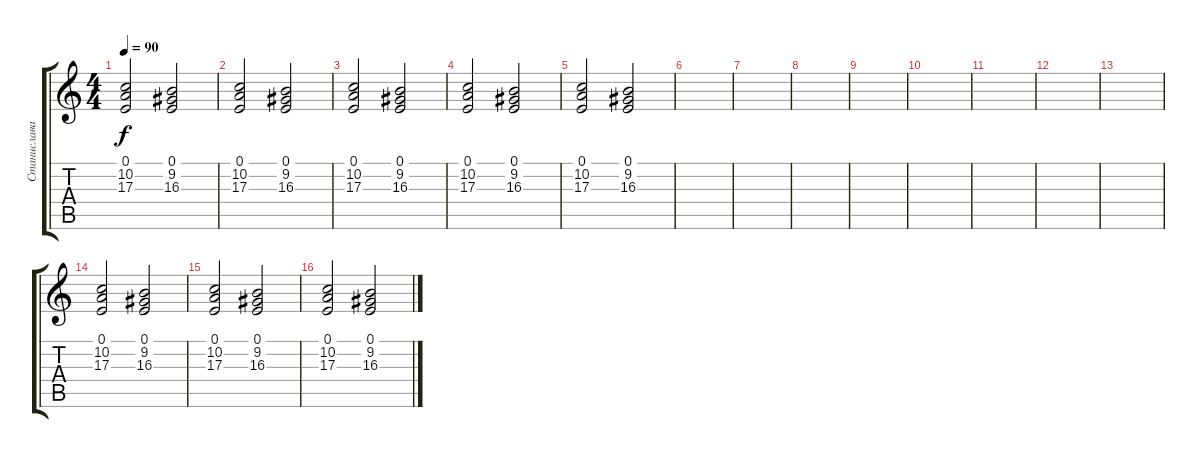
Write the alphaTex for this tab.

\track ("Станислава Матвеева" "Станислава") {instrument synthstrings2}
\staff {score tabs}
\tuning (E4 B3 G3 D3 A2 E2) {hide}
\ts (4 4)
\tempo 90
\clef g2
\ks c
(0.1 10.2 17.3).2{dy f} (0.1 9.2 16.3).2 |
(0.1 10.2 17.3).2 (0.1 9.2 16.3).2 |
(0.1 10.2 17.3).2 (0.1 9.2 16.3).2 |
(0.1 10.2 17.3).2 (0.1 9.2 16.3).2 |
(0.1 10.2 17.3).2 (0.1 9.2 16.3).2 |
|
|
|
|
|
|
|
|
(0.1 10.2 17.3).2 (0.1 9.2 16.3).2 |
(0.1 10.2 17.3).2 (0.1 9.2 16.3).2 |
(0.1 10.2 17.3).2 (0.1 9.2 16.3).2
